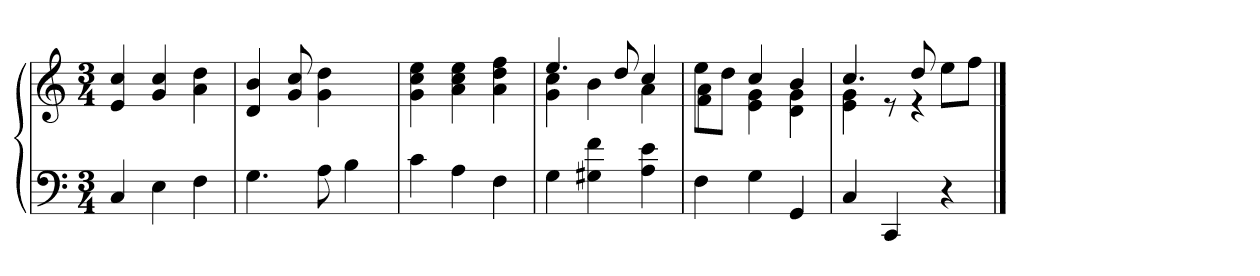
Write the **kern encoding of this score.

**kern	**kern
*part1	*part1
*staff2	*staff1
*clefF4	*clefG2
*k[]	*k[]
*C:	*C:
*M3/4	*M3/4
=1	=1
4C	4e 4cc
4E	4g 4cc
4F	4a 4dd
=2	=2
4.G	4d 4b
.	8g 8cc
8A	4g 4dd
4B	.
.	8ryy
=3	=3
4c	4g 4cc 4ee
4A	4a 4cc 4ee
4F	4a 4dd 4ff
=4	=4
*	*^
4G	4.ee	4g 4cc
4G#X 4f	.	4b
.	8dd	.
4A 4e	4cc	4a
=5	=5	=5
4F	8ee\L	4f 4a
.	8dd\J	.
4G	4cc	4e 4g
4GG	4b	4d 4g
=6	=6	=6
4C	4.cc	4e 4g
4CC	.	8r
.	8dd	4r
4r	8ee\L	.
.	8ff\J	8ryy
*	*v	*v
==	==
*-	*-
